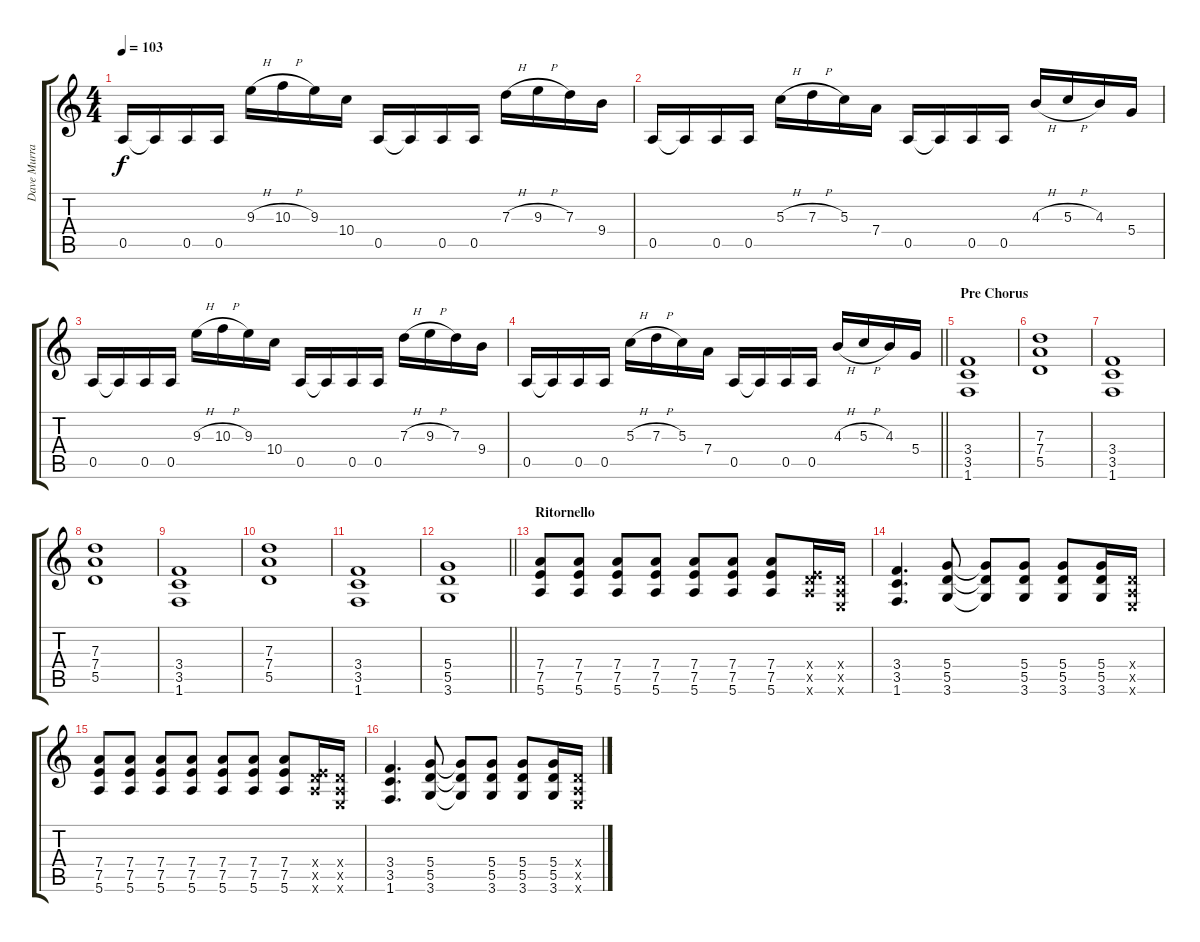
\track ("Dave Murray" "Dave Murra") {instrument distortionguitar}
\staff {score tabs}
\tuning (E4 B3 G3 D3 A2 E2) {hide}
\ts (4 4)
\tempo 103
\clef g2
\ks c
0.5.16{dy f} 0.5{t}.16 0.5.16 0.5.16 9.3{h}.16 10.3{h}.16 9.3.16 10.4.16 0.5.16 0.5{t}.16 0.5.16 0.5.16 7.3{h}.16 9.3{h}.16 7.3.16 9.4.16 |
0.5.16 0.5{t}.16 0.5.16 0.5.16 5.3{h}.16 7.3{h}.16 5.3.16 7.4.16 0.5.16 0.5{t}.16 0.5.16 0.5.16 4.3{h}.16 5.3{h}.16 4.3.16 5.4.16 |
0.5.16 0.5{t}.16 0.5.16 0.5.16 9.3{h}.16 10.3{h}.16 9.3.16 10.4.16 0.5.16 0.5{t}.16 0.5.16 0.5.16 7.3{h}.16 9.3{h}.16 7.3.16 9.4.16 |
\barLineRight lightlight
0.5.16 0.5{t}.16 0.5.16 0.5.16 5.3{h}.16 7.3{h}.16 5.3.16 7.4.16 0.5.16 0.5{t}.16 0.5.16 0.5.16 4.3{h}.16 5.3{h}.16 4.3.16 5.4.16 |
\section ("" "Pre Chorus")
(3.4 3.5 1.6).1{instrument distortionguitar} |
(7.3 7.4 5.5).1 |
(3.4 3.5 1.6).1 |
(7.3 7.4 5.5).1 |
(3.4 3.5 1.6).1 |
(7.3 7.4 5.5).1 |
(3.4 3.5 1.6).1 |
\barLineRight lightlight
(5.4 5.5 3.6).1 |
\section ("" "Ritornello")
(7.4 7.5 5.6).8 (7.4 7.5 5.6).8 (7.4 7.5 5.6).8 (7.4 7.5 5.6).8 (7.4 7.5 5.6).8 (7.4 7.5 5.6).8 (7.4 7.5 5.6).8 (0.4{x} 7.5{x} 5.6{x}).16 (0.4{x} 0.5{x} 0.6{x}).16 |
(3.4 3.5 1.6).4{d} (5.4 5.5 3.6).8 (5.4{t} 5.5{t} 3.6{t}).8 (5.4 5.5 3.6).8 (5.4 5.5 3.6).8 (5.4 5.5 3.6).16 (0.4{x} 0.5{x} 0.6{x}).16 |
(7.4 7.5 5.6).8 (7.4 7.5 5.6).8 (7.4 7.5 5.6).8 (7.4 7.5 5.6).8 (7.4 7.5 5.6).8 (7.4 7.5 5.6).8 (7.4 7.5 5.6).8 (0.4{x} 7.5{x} 5.6{x}).16 (0.4{x} 0.5{x} 0.6{x}).16 |
(3.4 3.5 1.6).4{d} (5.4 5.5 3.6).8 (5.4{t} 5.5{t} 3.6{t}).8 (5.4 5.5 3.6).8 (5.4 5.5 3.6).8 (5.4 5.5 3.6).16 (0.4{x} 0.5{x} 0.6{x}).16
